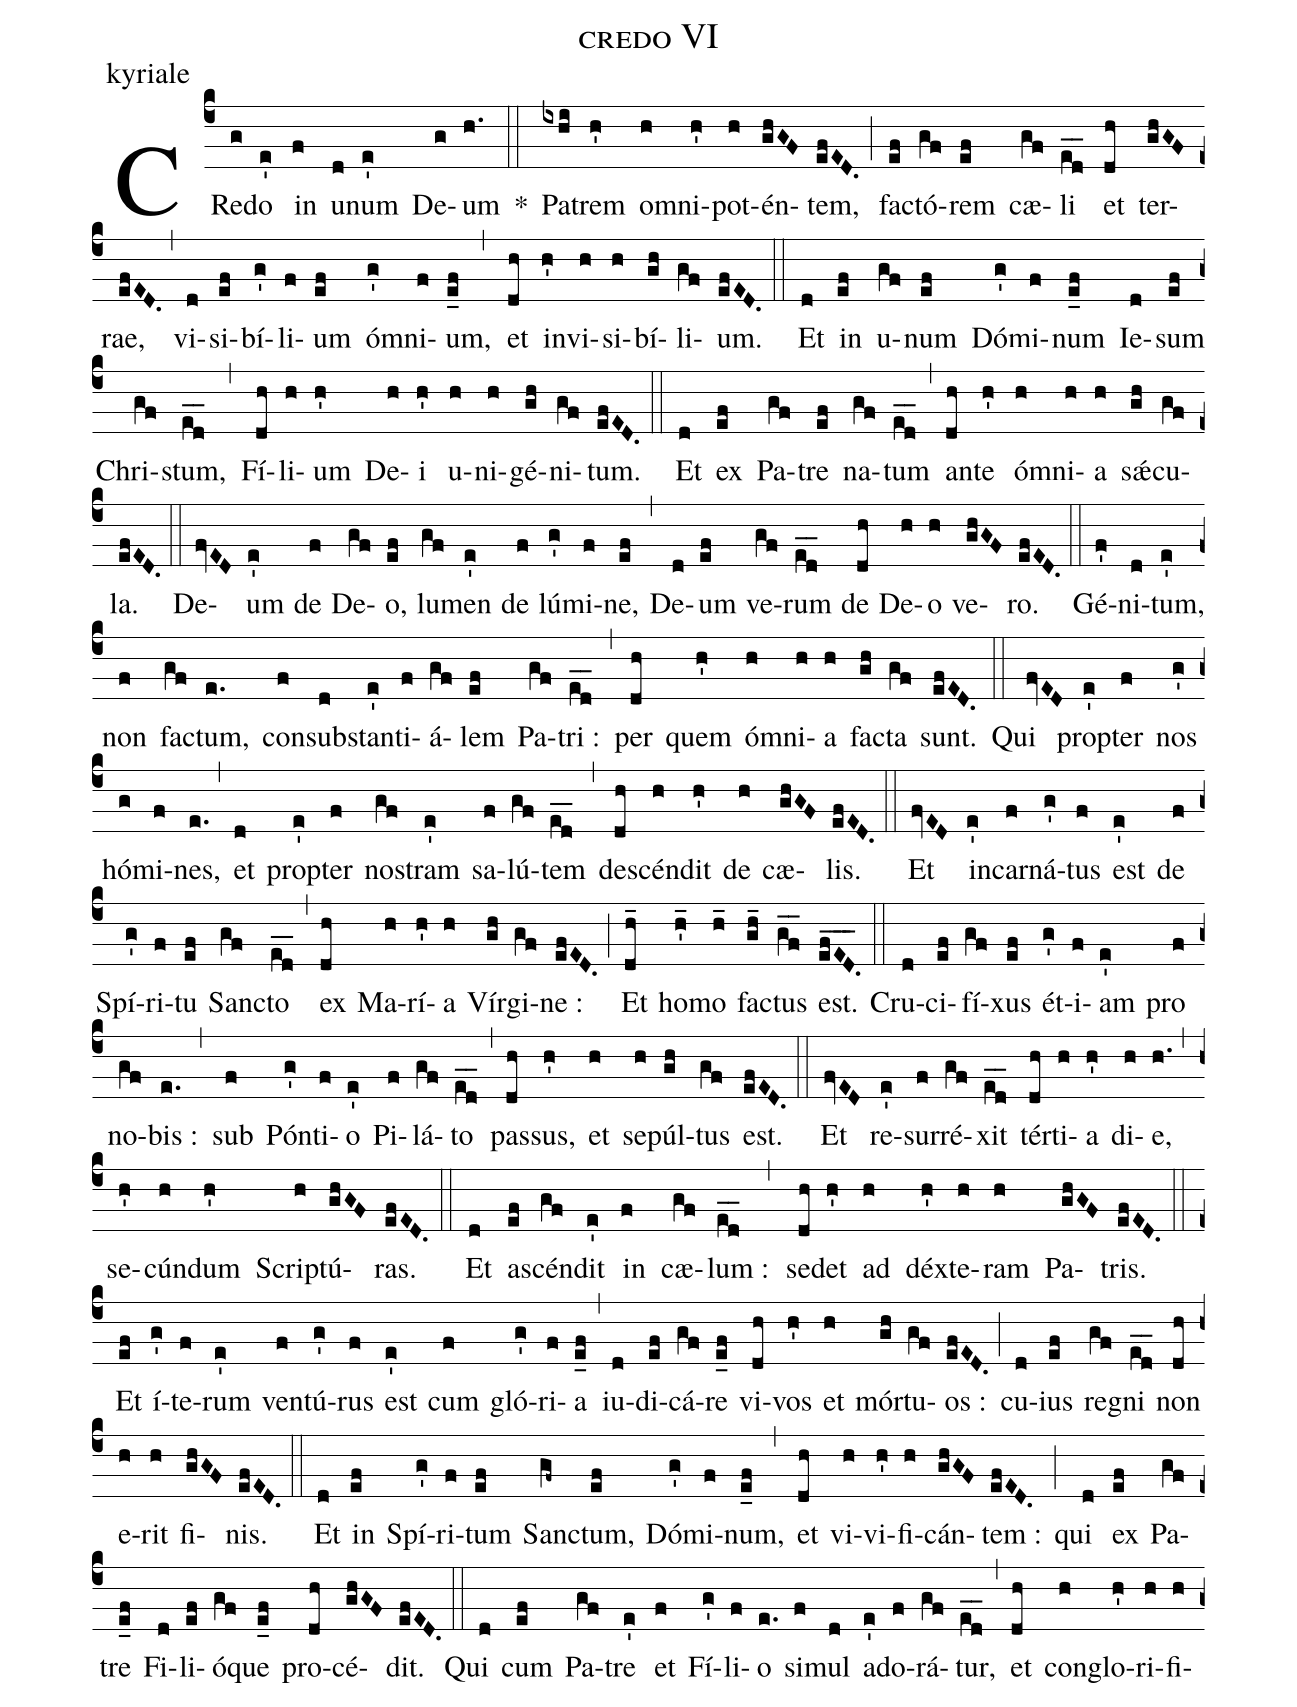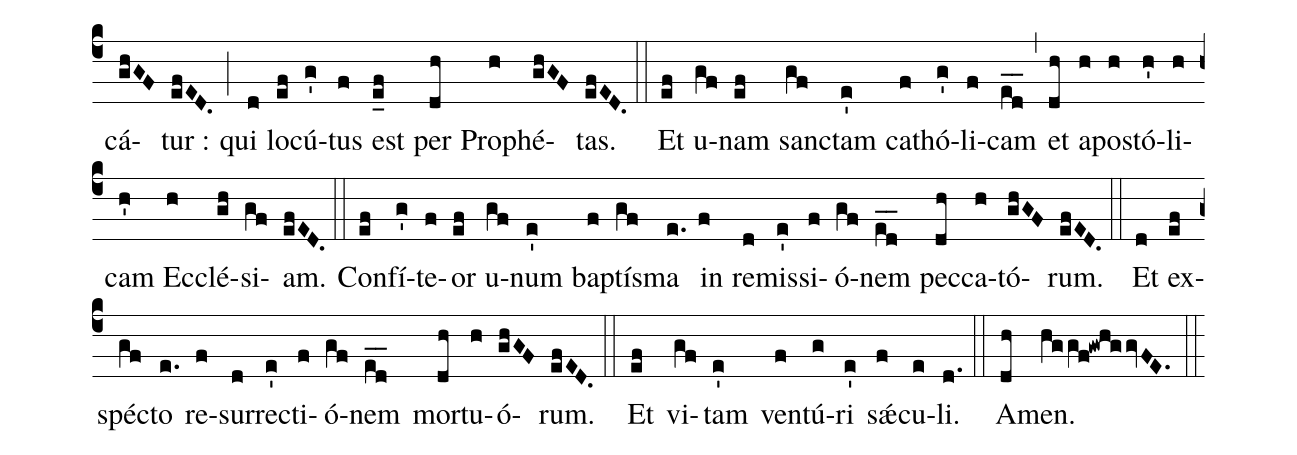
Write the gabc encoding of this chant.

name:credo VI;
office-part:kyriale;
%%
(c4) CRe(g)do(e') in(f) u(d)num(e') De(g)um(h.) *(::)

Pa(ixhi)trem(h') o(h)mni(h')pot(h)én(ghGF)tem,(efED.) (;) fac(ef)tó(gf)rem(ef) cæ(gf)li(ed__) et(dh) ter(ghGF)rae,(efED.) (,) vi(d)si(ef)bí(g')li(f)um(ef) ó(g')mni(f)um,(e_f) (,) et(dh) in(h')vi(h)si(h)bí(gh)li(gf)um.(efED.) (::)

Et(d) in(ef) u(gf)num(ef) Dó(g')mi(f)num(e_f) Ie(d)sum(ef) Chri(gf)stum,(ed__) (,) Fí(dh)li(h)um(h') De(h)i(h') u(h)ni(h)gé(gh)ni(gf)tum.(efED.) (::)

Et(d) ex(ef) Pa(gf)tre(ef) na(gf)tum(ed__) (,) an(dh)te(h') ó(h)mni(h)a(h) s<sp>'ae</sp>(gh)cu(gf)la.(efED.) (::)

De(fvED)um(e') de(f) De(gf)o,(ef) lu(gf)men(e') de(f) lú(g')mi(f)ne,(ef) (,) De(d)um(ef) ve(gf)rum(ed__) de(dh) De(h)o(h) ve(ghGF)ro.(efED.) (::)

Gé(f')ni(d)tum,(e') non(f) fac(gf)tum,(e.) con(f)sub(d)stan(e')ti(f)á(gf)lem(ef) Pa(gf)tri :(ed__) (,) per(dh) quem(h') ó(h)mni(h)a(h) fac(gh)ta(gf) sunt.(efED.) (::)

Qui(fvED) pro(e')pter(f) nos(g') hó(g)mi(f)nes,(e.) (,) et(d) pro(e')pter(f) no(gf)stram(e') sa(f)lú(gf)tem(ed__) (,) des(dh)cén(h)dit(h') de(h) cæ(ghGF)lis.(efED.) (::)

Et(fvED) in(e')car(f)ná(g')tus(f) est(e') de(f) Spí(g')ri(f)tu(ef) San(gf)cto(ed__) (,) ex(dh) Ma(h)rí(h')a(h) Vír(gh)gi(gf)ne :(efED.) (;) Et(dh_) ho(h'_)mo(h_) fac(gh_)tus(gf__) est.(efED.___) (::)

Cru(d)ci(ef)fí(gf)xus(ef) ét(g')i(f)am(e') pro(f) no(gf)bis :(e.) (,) sub(f) Pón(g')ti(f)o(e') Pi(f)lá(gf)to(ed__) (,) pas(dh)sus,(h') et(h) se(h)púl(gh)tus(gf) est.(efED.) (::)

Et(fvED) re(e')sur(f)ré(gf)xit(ed__) tér(dh)ti(h)a(h') di(h)e,(h.) (,) se(h')cún(h)dum(h') Scrip(h)tú(ghGF)ras.(efED.) (::)

Et(d) as(ef)cén(gf)dit(e') in(f) cæ(gf)lum :(ed__) (,) se(dh)det(h') ad(h) déx(h')te(h)ram(h) Pa(ghGF)tris.(efED.) (::)

Et(ef) í(g')te(f)rum(e') ven(f)tú(g')rus(f) est(e') cum(f) gló(g')ri(f)a(e_f) (,) iu(d)di(ef)cá(gf)re(e_f) vi(dh)vos(h') et(h) mór(gh)tu(gf)os :(efED.) (;) cu(d)ius(ef) re(gf)gni(ed__) non(dh) e(h)rit(h) fi(ghGF)nis.(efED.) (::)

Et(d) in(ef) Spí(g')ri(f)tum(ef) San(gf~)ctum,(ef) Dó(g')mi(f)num,(e_f) (,) et(dh) vi(h)vi(h')fi(h)cán(ghGF)tem :(efED.) (;) qui(d) ex(ef) Pa(gf)tre(e_f) Fi(d)li(ef)ó(gf)que(e_f) pro(dh)cé(ghGF)dit.(efED.) (::)

Qui(d) cum(ef) Pa(gf)tre(e') et(f) Fí(g')li(f)o(e.) si(f)mul(d) a(e')do(f)rá(gf)tur,(ed__) (,) et(dh) con(h)glo(h')ri(h)fi(h)cá(ghGF)tur :(efED.) (;) qui(d) lo(ef)cú(g')tus(f) est(e_f) per(dh) Pro(h)phé(ghGF)tas.(efED.) (::)

Et(ef) u(gf)nam(ef) san(gf)ctam(e') ca(f)thó(g')li(f)cam(ed__) (,) et(dh) a(h)po(h)stó(h')li(h)cam(h') Ec(h)clé(gh)si(gf)am.(efED.) (::)

Con(ef)fí(g')te(f)or(ef) u(gf)num(e') bap(f)tí(gf)sma(e.) in(f) re(d)mis(e')si(f)ó(gf)nem(ed__) pec(dh)ca(h)tó(ghGF)rum.(efED.) (::)

Et(d) ex(ef)spé(gf)cto(e.) re(f)sur(d)re(e')cti(f)ó(gf)nem(ed__) mor(dh)tu(h)ó(ghGF)rum.(efED.) (::)

Et(ef) vi(gf)tam(e') ven(f)tú(g)ri(e') s<sp>'ae</sp>(f)cu(e)li.(d.) (::)

A(dh)men.(hggf!gwhggvFE.) (::)
